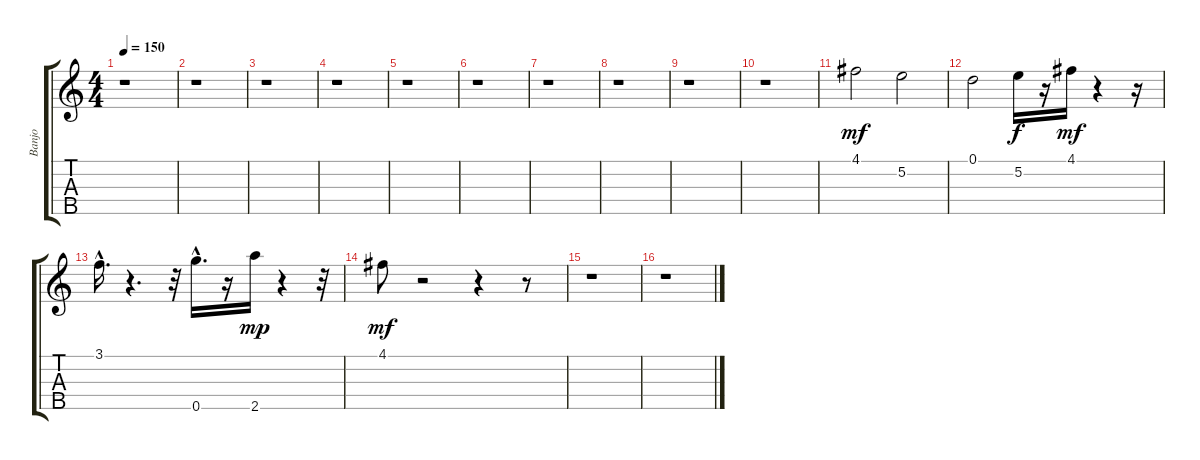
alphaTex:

\track ("Banjo" "Banjo") {instrument banjo}
\staff {score tabs}
\tuning (D4 B3 G3 D3 G4) {hide}
\displaytranspose 12
\ts (4 4)
\tempo 150
\clef g2
\ks c
r.1{dy mf} |
r.1 |
r.1 |
r.1 |
r.1 |
r.1 |
r.1 |
r.1 |
r.1 |
r.1 |
4.1.2 5.2.2 |
0.1.2 5.2.16{dy f} r.16 4.1.16{dy mf} r.4 r.16 |
3.1{hac}.16{d} r.4{d} r.32 0.5{hac}.16{d} r.16 2.5.16{dy mp} r.4 r.32 |
4.1.8{dy mf} r.2 r.4 r.8 |
r.1 |
r.1
